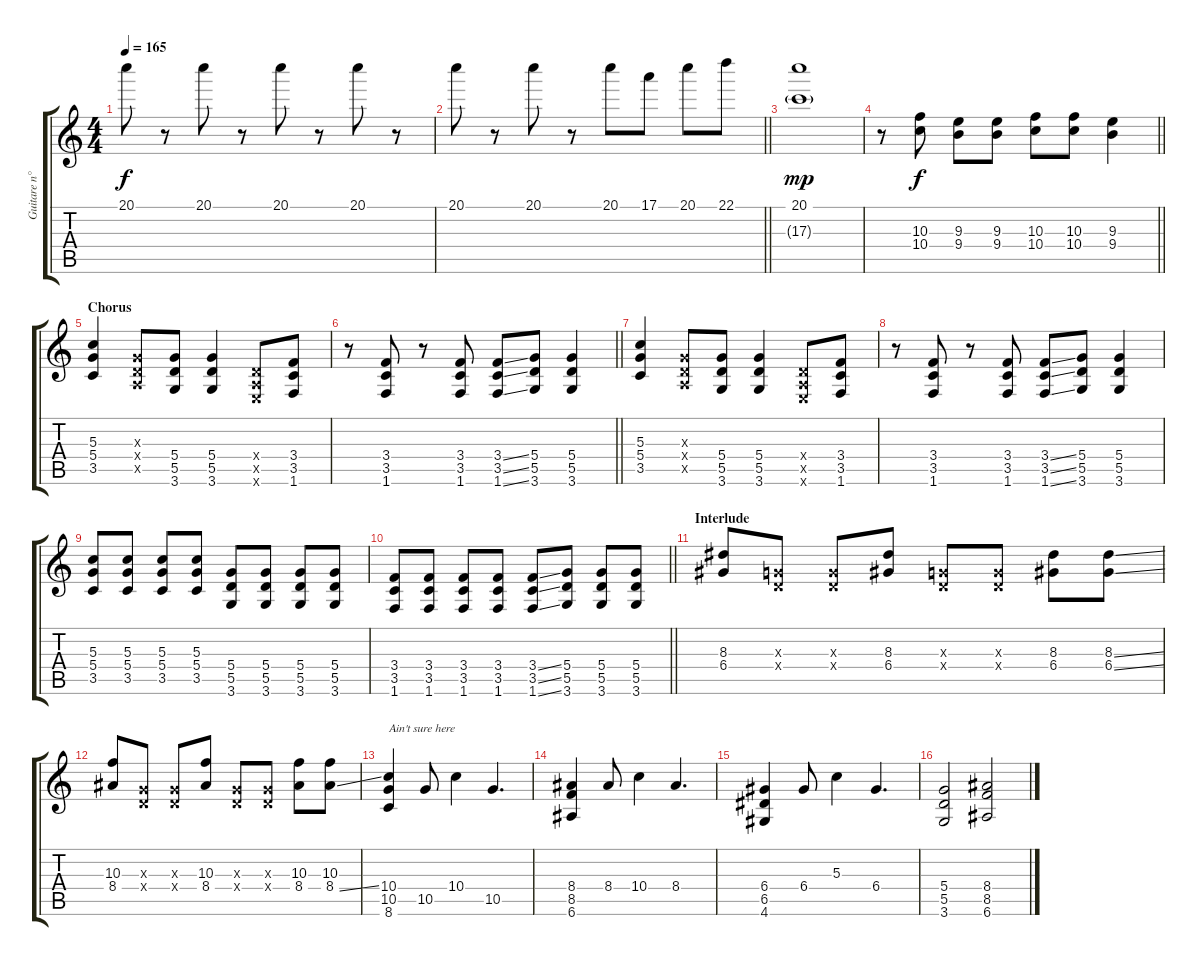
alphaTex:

\track ("Guitare n°2" "Guitare n°") {instrument overdrivenguitar}
\staff {score tabs}
\tuning (E4 B3 G3 D3 A2 E2) {hide}
\ts (4 4)
\tempo 165
\clef g2
\ks c
20.1.8{dy f} r.8 20.1.8 r.8 20.1.8 r.8 20.1.8 r.8 |
\barLineRight lightlight
20.1.8 r.8 20.1.8 r.8 20.1.8 17.1.8 20.1.8 22.1.8 |
(20.1 17.3{g}).1{dy mp} |
\barLineRight lightlight
r.8 (10.3 10.4).8{dy f} (9.3 9.4).8 (9.3 9.4).8 (10.3 10.4).8 (10.3 10.4).8 (9.3 9.4).4 |
\section ("" "Chorus")
(5.3 5.4 3.5).4{volume 10 balance 13 instrument overdrivenguitar} (0.3{x} 0.4{x} 0.5{x}).8 (5.4 5.5 3.6).8 (5.4 5.5 3.6).4 (0.4{x} 0.5{x} 0.6{x}).8 (3.4 3.5 1.6).8 |
\barLineRight lightlight
r.8 (3.4 3.5 1.6).8 r.8 (3.4 3.5 1.6).8 (3.4{ss} 3.5{ss} 1.6{ss}).8 (5.4 5.5 3.6).8 (5.4 5.5 3.6).4 |
(5.3 5.4 3.5).4 (0.3{x} 0.4{x} 0.5{x}).8 (5.4 5.5 3.6).8 (5.4 5.5 3.6).4 (0.4{x} 0.5{x} 0.6{x}).8 (3.4 3.5 1.6).8 |
r.8 (3.4 3.5 1.6).8 r.8 (3.4 3.5 1.6).8 (3.4{ss} 3.5{ss} 1.6{ss}).8 (5.4 5.5 3.6).8 (5.4 5.5 3.6).4 |
(5.3 5.4 3.5).8 (5.3 5.4 3.5).8 (5.3 5.4 3.5).8 (5.3 5.4 3.5).8 (5.4 5.5 3.6).8 (5.4 5.5 3.6).8 (5.4 5.5 3.6).8 (5.4 5.5 3.6).8 |
\barLineRight lightlight
(3.4 3.5 1.6).8 (3.4 3.5 1.6).8 (3.4 3.5 1.6).8 (3.4 3.5 1.6).8 (3.4{ss} 3.5{ss} 1.6{ss}).8 (5.4 5.5 3.6).8 (5.4 5.5 3.6).8 (5.4 5.5 3.6).8 |
\section ("" "Interlude")
(8.3 6.4).8 (0.3{x} 0.4{x}).8 (0.3{x} 0.4{x}).8 (8.3 6.4).8 (0.3{x} 0.4{x}).8 (0.3{x} 0.4{x}).8 (8.3 6.4).8 (8.3{ss} 6.4{ss}).8 |
(10.3 8.4).8 (0.3{x} 0.4{x}).8 (0.3{x} 0.4{x}).8 (10.3 8.4).8 (0.3{x} 0.4{x}).8 (0.3{x} 0.4{x}).8 (10.3 8.4).8 (10.3 8.4{ss}).8 |
(10.4 10.5 8.6).4{txt "Ain't sure here"} 10.5.8 10.4.4 10.5.4{d} |
(8.4 8.5 6.6).4 8.4.8 10.4.4 8.4.4{d} |
(6.4 6.5 4.6).4 6.4.8 5.3.4 6.4.4{d} |
(5.4 5.5 3.6).2 (8.4 8.5 6.6).2
